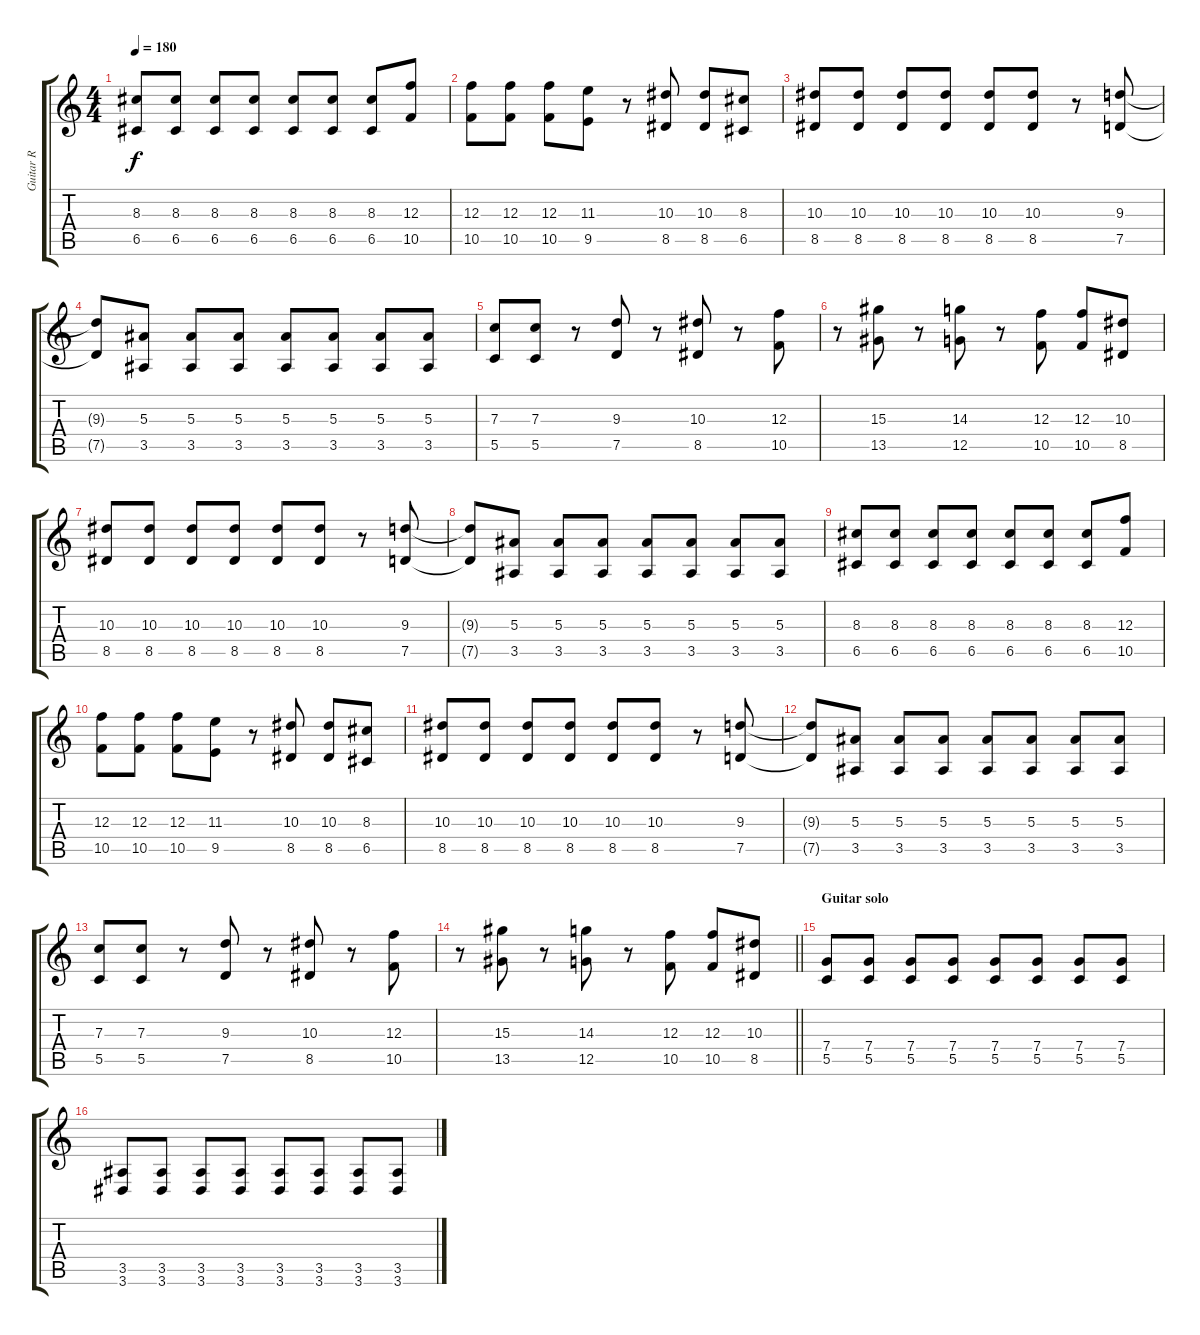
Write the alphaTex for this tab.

\track ("Guitar R" "Guitar R") {instrument distortionguitar}
\staff {score tabs}
\tuning (D4 A3 F3 C3 G2 C2) {hide}
\ts (4 4)
\tempo 180
\clef g2
\ks c
(8.3 6.5).8{dy f} (8.3 6.5).8 (8.3 6.5).8 (8.3 6.5).8 (8.3 6.5).8 (8.3 6.5).8 (8.3 6.5).8 (12.3 10.5).8 |
(12.3 10.5).8 (12.3 10.5).8 (12.3 10.5).8 (11.3 9.5).8 r.8 (10.3 8.5).8 (10.3 8.5).8 (8.3 6.5).8 |
(10.3 8.5).8 (10.3 8.5).8 (10.3 8.5).8 (10.3 8.5).8 (10.3 8.5).8 (10.3 8.5).8 r.8 (9.3 7.5).8 |
(9.3{t} 7.5{t}).8 (5.3 3.5).8 (5.3 3.5).8 (5.3 3.5).8 (5.3 3.5).8 (5.3 3.5).8 (5.3 3.5).8 (5.3 3.5).8 |
(7.3 5.5).8 (7.3 5.5).8 r.8 (9.3 7.5).8 r.8 (10.3 8.5).8 r.8 (12.3 10.5).8 |
r.8 (15.3 13.5).8 r.8 (14.3 12.5).8 r.8 (12.3 10.5).8 (12.3 10.5).8 (10.3 8.5).8 |
(10.3 8.5).8 (10.3 8.5).8 (10.3 8.5).8 (10.3 8.5).8 (10.3 8.5).8 (10.3 8.5).8 r.8 (9.3 7.5).8 |
(9.3{t} 7.5{t}).8 (5.3 3.5).8 (5.3 3.5).8 (5.3 3.5).8 (5.3 3.5).8 (5.3 3.5).8 (5.3 3.5).8 (5.3 3.5).8 |
(8.3 6.5).8 (8.3 6.5).8 (8.3 6.5).8 (8.3 6.5).8 (8.3 6.5).8 (8.3 6.5).8 (8.3 6.5).8 (12.3 10.5).8 |
(12.3 10.5).8 (12.3 10.5).8 (12.3 10.5).8 (11.3 9.5).8 r.8 (10.3 8.5).8 (10.3 8.5).8 (8.3 6.5).8 |
(10.3 8.5).8 (10.3 8.5).8 (10.3 8.5).8 (10.3 8.5).8 (10.3 8.5).8 (10.3 8.5).8 r.8 (9.3 7.5).8 |
(9.3{t} 7.5{t}).8 (5.3 3.5).8 (5.3 3.5).8 (5.3 3.5).8 (5.3 3.5).8 (5.3 3.5).8 (5.3 3.5).8 (5.3 3.5).8 |
(7.3 5.5).8 (7.3 5.5).8 r.8 (9.3 7.5).8 r.8 (10.3 8.5).8 r.8 (12.3 10.5).8 |
\barLineRight lightlight
r.8 (15.3 13.5).8 r.8 (14.3 12.5).8 r.8 (12.3 10.5).8 (12.3 10.5).8 (10.3 8.5).8 |
\section ("" "Guitar solo")
(7.4 5.5).8 (7.4 5.5).8 (7.4 5.5).8 (7.4 5.5).8 (7.4 5.5).8 (7.4 5.5).8 (7.4 5.5).8 (7.4 5.5).8 |
(3.5 3.6).8 (3.5 3.6).8 (3.5 3.6).8 (3.5 3.6).8 (3.5 3.6).8 (3.5 3.6).8 (3.5 3.6).8 (3.5 3.6).8
